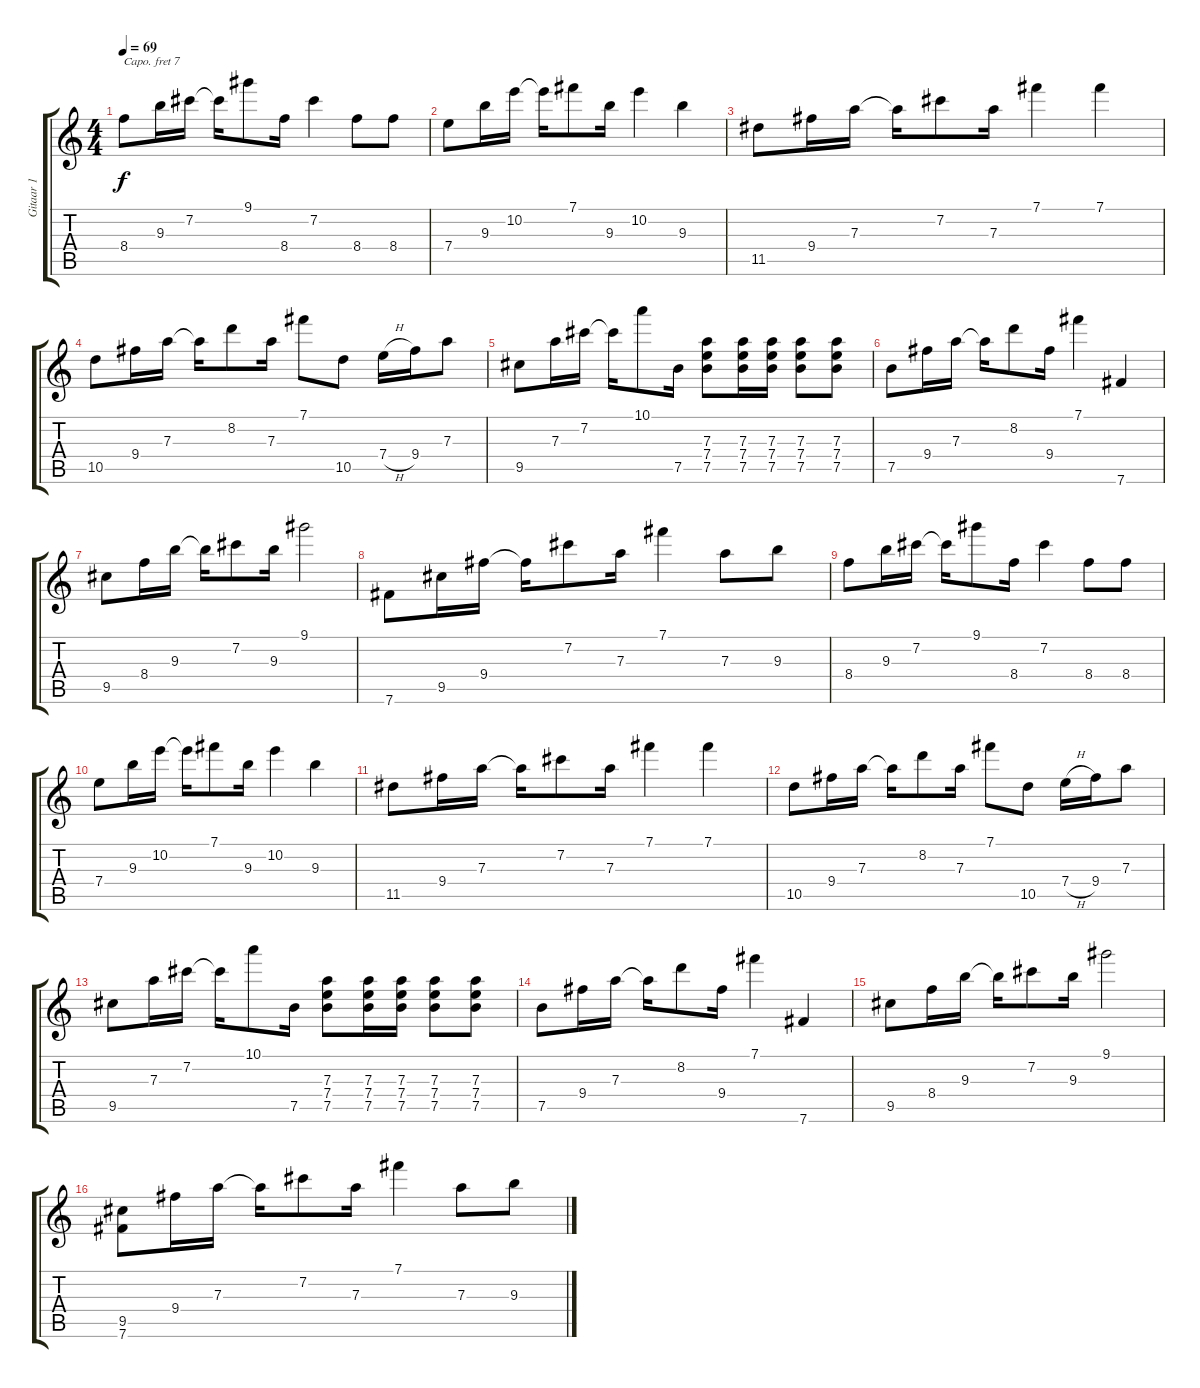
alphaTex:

\track ("Gitaar 1" "Gitaar 1") {instrument acousticguitarsteel}
\staff {score tabs}
\capo 7
\tuning (E4 B3 G3 D3 A2 E2) {hide}
\ts (4 4)
\tempo 69
\clef g2
\ks c
8.4.8{dy f} 9.3.16 7.2.16 7.2{t}.16 9.1.8 8.4.16 7.2.4 8.4.8 8.4.8 |
7.4.8 9.3.16 10.2.16 10.2{t}.16 7.1.8 9.3.16 10.2.4 9.3.4 |
11.5.8 9.4.16 7.3.16 7.3{t}.16 7.2.8 7.3.16 7.1.4 7.1.4 |
10.5.8 9.4.16 7.3.16 7.3{t}.16 8.2.8 7.3.16 7.1.8 10.5.8 7.4{h}.16 9.4.16 7.3.8 |
9.5.8 7.3.16 7.2.16 7.2{t}.16 10.1.8 7.5.16 (7.3 7.4 7.5).8 (7.3 7.4 7.5).16 (7.3 7.4 7.5).16 (7.3 7.4 7.5).8 (7.3 7.4 7.5).8 |
7.5.8 9.4.16 7.3.16 7.3{t}.16 8.2.8 9.4.16 7.1.4 7.6.4 |
9.5.8 8.4.16 9.3.16 9.3{t}.16 7.2.8 9.3.16 9.1.2 |
7.6.8 9.5.16 9.4.16 9.4{t}.16 7.2.8 7.3.16 7.1.4 7.3.8 9.3.8 |
8.4.8 9.3.16 7.2.16 7.2{t}.16 9.1.8 8.4.16 7.2.4 8.4.8 8.4.8 |
7.4.8 9.3.16 10.2.16 10.2{t}.16 7.1.8 9.3.16 10.2.4 9.3.4 |
11.5.8 9.4.16 7.3.16 7.3{t}.16 7.2.8 7.3.16 7.1.4 7.1.4 |
10.5.8 9.4.16 7.3.16 7.3{t}.16 8.2.8 7.3.16 7.1.8 10.5.8 7.4{h}.16 9.4.16 7.3.8 |
9.5.8 7.3.16 7.2.16 7.2{t}.16 10.1.8 7.5.16 (7.3 7.4 7.5).8 (7.3 7.4 7.5).16 (7.3 7.4 7.5).16 (7.3 7.4 7.5).8 (7.3 7.4 7.5).8 |
7.5.8 9.4.16 7.3.16 7.3{t}.16 8.2.8 9.4.16 7.1.4 7.6.4 |
9.5.8 8.4.16 9.3.16 9.3{t}.16 7.2.8 9.3.16 9.1.2 |
(9.5 7.6).8 9.4.16 7.3.16 7.3{t}.16 7.2.8 7.3.16 7.1.4 7.3.8 9.3.8
